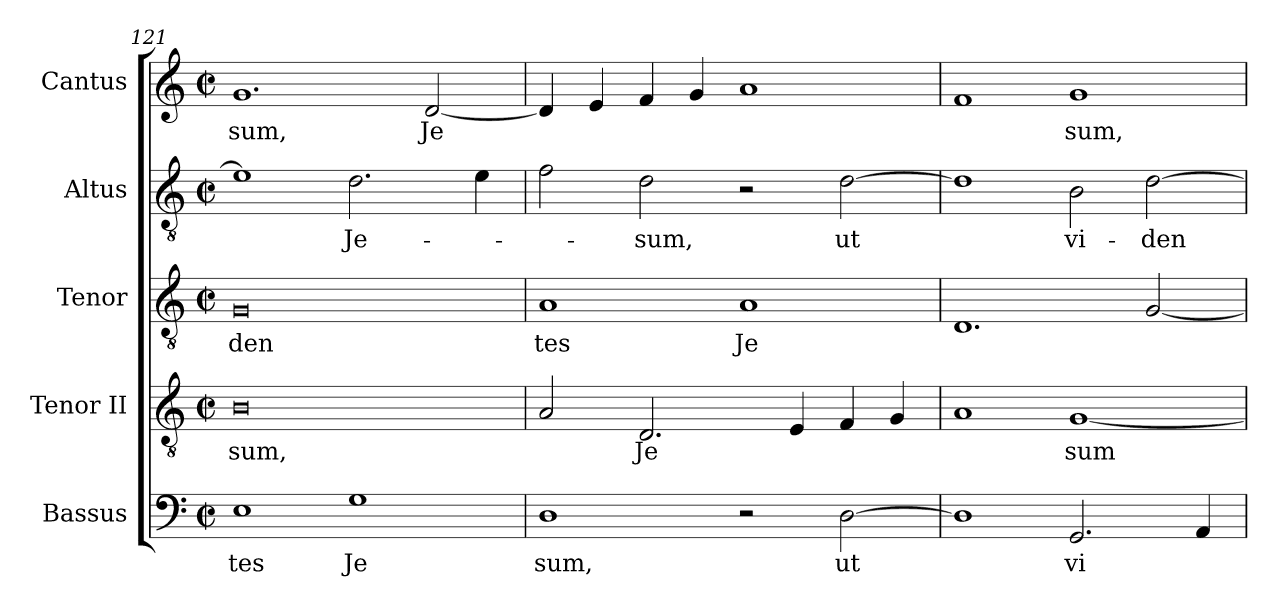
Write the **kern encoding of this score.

**kern	**text	**kern	**text	**kern	**text	**kern	**text	**kern	**text
*part5	*part5	*part4	*part4	*part3	*part3	*part2	*part2	*part1	*part1
*staff5	*staff5	*staff4	*staff4	*staff3	*staff3	*staff2	*staff2	*staff1	*staff1
*I"Bassus	*	*I"Tenor II	*	*I"Tenor	*	*I"Altus	*	*I"Cantus	*
*I'Bassus	*	*	*	*I'Tenor	*	*I'Altus	*	*I'Cantus	*
*clefF4	*	*clefGv2	*	*clefGv2	*	*clefGv2	*	*clefG2	*
*	*	*	*	*k[]	*	*k[]	*	*	*
*	*	*	*	*C:	*	*C:	*	*	*
*M2/2	*	*M2/2	*	*M2/2	*	*M2/2	*	*M2/2	*
*met(c|)	*	*met(c|)	*	*met(c|)	*	*met(c|)	*	*met(c|)	*
=121	=121	=121	=121	=121	=121	=121	=121	=121	=121
!	!LO:LY:b:cj	!	!LO:LY:b	!	!LO:LY:b:cj	!	!	!	!LO:LY:b:cj
1E	tes	0B	sum,	0G	den	1e]	.	1.g	-sum,
!	!LO:LY:b:cj	!	!	!	!	!	!LO:LY:b:cj	!	!
1G	Je	.	.	.	.	2.d\	Je-	.	.
!	!	!	!	!	!	!	!	!	!LO:LY:b:cj
.	.	.	.	.	.	.	.	[<2d/	Je
.	.	.	.	.	.	4e\	.	.	.
=122	=122	=122	=122	=122	=122	=122	=122	=122	=122
!	!LO:LY:b:cj	!	!	!	!LO:LY:b:cj	!	!	!	!
1D	sum,	2A/	.	1A	tes	2f\	.	4d/]	.
.	.	.	.	.	.	.	.	4e/	.
!	!	!	!LO:LY:b:cj	!	!	!	!LO:LY:b:cj	!	!
.	.	2.D/	Je	.	.	2d\	-sum,	4f/	.
.	.	.	.	.	.	.	.	4g/	.
!	!	!	!	!	!LO:LY:b:cj	!	!	!	!
2r	.	.	.	1A	Je	2r	.	1a	.
.	.	4E/	.	.	.	.	.	.	.
!	!LO:LY:b:cj	!	!	!	!	!	!LO:LY:b:cj	!	!
[>2D\	ut	4F/	.	.	.	[>2d\	ut	.	.
.	.	4G/	.	.	.	.	.	.	.
=123	=123	=123	=123	=123	=123	=123	=123	=123	=123
1D]	.	1A	.	1.D	.	1d]	.	1f	.
!	!LO:LY:b:cj	!	!LO:LY:b	!	!	!	!LO:LY:b:cj	!	!LO:LY:b:cj
2.GG/	vi	[<1G	sum	.	.	2B\	vi-	1g	sum,
!	!	!	!	!	!	!	!LO:LY:b	!	!
.	.	.	.	[<2G/	.	[>2d\	-den-	.	.
4AA/	.	.	.	.	.	.	.	.	.
=	=	=	=	=	=	=	=	=	=
*-	*-	*-	*-	*-	*-	*-	*-	*-	*-
